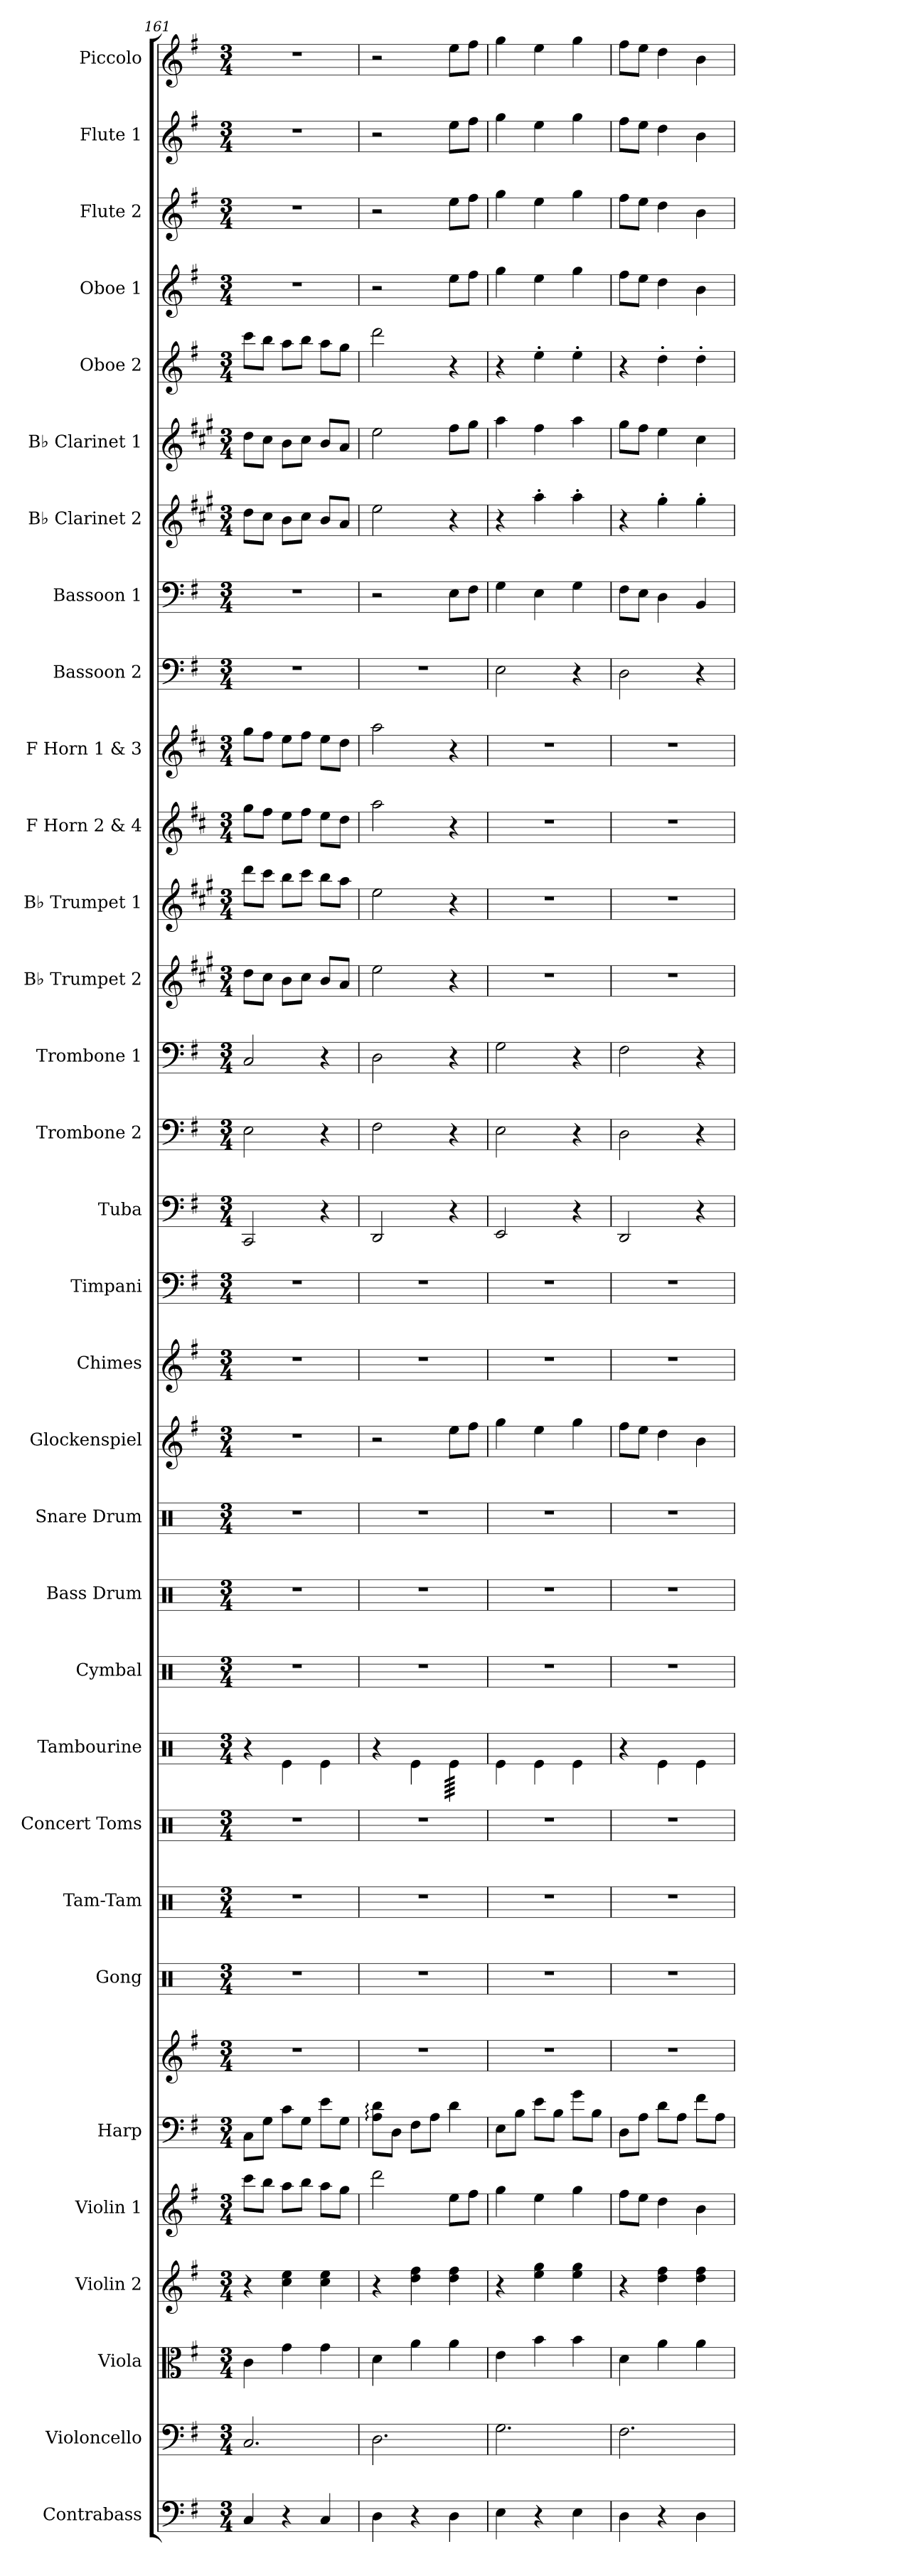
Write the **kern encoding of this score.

**kern	**kern	**kern	**kern	**kern	**kern	**kern	**kern	**kern	**kern	**kern	**kern	**kern	**kern	**kern	**kern	**kern	**kern	**kern	**kern	**kern	**kern	**kern	**kern	**kern	**kern	**kern	**kern	**kern	**kern	**kern	**kern	**kern
*part32	*part31	*part30	*part29	*part28	*part27	*part27	*part26	*part25	*part24	*part23	*part22	*part21	*part20	*part19	*part18	*part17	*part16	*part15	*part14	*part13	*part12	*part11	*part10	*part9	*part8	*part7	*part6	*part5	*part4	*part3	*part2	*part1
*staff33	*staff32	*staff31	*staff30	*staff29	*staff28	*staff27	*staff26	*staff25	*staff24	*staff23	*staff22	*staff21	*staff20	*staff19	*staff18	*staff17	*staff16	*staff15	*staff14	*staff13	*staff12	*staff11	*staff10	*staff9	*staff8	*staff7	*staff6	*staff5	*staff4	*staff3	*staff2	*staff1
*I"Contrabass	*I"Violoncello	*I"Viola	*I"Violin 2	*I"Violin 1	*I"Harp	*	*I"Gong	*I"Tam-Tam	*I"Concert Toms	*I"Tambourine	*I"Cymbal	*I"Bass Drum	*I"Snare Drum	*I"Glockenspiel	*I"Chimes	*I"Timpani	*I"Tuba	*I"Trombone 2	*I"Trombone 1	*I"B♭ Trumpet 2	*I"B♭ Trumpet 1	*I"F Horn 2 &amp; 4	*I"F Horn 1 &amp; 3	*I"Bassoon 2	*I"Bassoon 1	*I"B♭ Clarinet 2	*I"B♭ Clarinet 1	*I"Oboe 2	*I"Oboe 1	*I"Flute 2	*I"Flute 1	*I"Piccolo
*I'Cb.	*I'Vc.	*I'Vla.	*I'Vln. 2	*I'Vln. 1	*I'Hrp.	*	*I'Gong	*I'Tam	*I'C. Toms	*I'Tamb.	*I'Cym.	*I'B. Dr.	*I'Sn. Dr.	*I'Glock.	*I'Cme.	*I'Timp.	*I'Tba.	*I'Tbn. 2	*I'Tbn. 1	*I'B♭ Tpt. 2	*I'B♭ Tpt. 1	*I'F Hn. 2 4	*I'F Hn. 1 3	*I'Bsn. 2	*I'Bsn. 1	*I'B♭ Cl. 2	*I'B♭ Cl. 1	*I'Ob. 2	*I'Ob. 1	*I'Fl. 2	*I'Fl. 1	*I'Picc.
*clefF4	*clefF4	*clefC3	*clefG2	*clefG2	*clefF4	*clefG2	*clefX	*clefX	*clefX	*clefX	*clefX	*clefX	*clefX	*clefG2	*clefG2	*clefF4	*clefF4	*clefF4	*clefF4	*clefG2	*clefG2	*clefG2	*clefG2	*clefF4	*clefF4	*clefG2	*clefG2	*clefG2	*clefG2	*clefG2	*clefG2	*clefG2
*ITrd7c12	*	*	*	*	*	*	*	*	*	*	*	*	*	*ITrd-14c-24	*	*	*	*	*	*ITrd1c2	*ITrd1c2	*ITrd4c7	*ITrd4c7	*	*	*ITrd1c2	*ITrd1c2	*	*	*	*	*ITrd-7c-12
*k[f#]	*k[f#]	*k[f#]	*k[f#]	*k[f#]	*k[f#]	*k[f#]	*k[]	*k[]	*k[]	*k[]	*k[]	*k[]	*k[]	*k[f#]	*k[f#]	*k[f#]	*k[f#]	*k[f#]	*k[f#]	*k[f#]	*k[f#]	*k[f#]	*k[f#]	*k[f#]	*k[f#]	*k[f#]	*k[f#]	*k[f#]	*k[f#]	*k[f#]	*k[f#]	*k[f#]
*M3/4	*M3/4	*M3/4	*M3/4	*M3/4	*M3/4	*M3/4	*M3/4	*M3/4	*M3/4	*M3/4	*M3/4	*M3/4	*M3/4	*M3/4	*M3/4	*M3/4	*M3/4	*M3/4	*M3/4	*M3/4	*M3/4	*M3/4	*M3/4	*M3/4	*M3/4	*M3/4	*M3/4	*M3/4	*M3/4	*M3/4	*M3/4	*M3/4
=161	=161	=161	=161	=161	=161	=161	=161	=161	=161	=161	=161	=161	=161	=161	=161	=161	=161	=161	=161	=161	=161	=161	=161	=161	=161	=161	=161	=161	=161	=161	=161	=161
4CC/	2.C/	4c\	4r	8ccc\L	8C\L	2.r	2.r	2.r	2.r	4r	2.r	2.r	2.r	2.r	2.r	2.r	2CC/	2E\	2C/	8cc\L	8ccc\L	8cc\L	8cc\L	2.r	2.r	8cc\L	8cc\L	8ccc\L	2.r	2.r	2.r	2.r
.	.	.	.	8bb\J	8G\J	.	.	.	.	.	.	.	.	.	.	.	.	.	.	8b\J	8bb\J	8b\J	8b\J	.	.	8b\J	8b\J	8bb\J	.	.	.	.
4r	.	4g\	4cc\ 4ee\	8aa\L	8c\L	.	.	.	.	4Re\	.	.	.	.	.	.	.	.	.	8a\L	8aa\L	8a\L	8a\L	.	.	8a\L	8a\L	8aa\L	.	.	.	.
.	.	.	.	8bb\J	8G\J	.	.	.	.	.	.	.	.	.	.	.	.	.	.	8b\J	8bb\J	8b\J	8b\J	.	.	8b\J	8b\J	8bb\J	.	.	.	.
4CC/	.	4g\	4cc\ 4ee\	8aa\L	8e\L	.	.	.	.	4Re\	.	.	.	.	.	.	4r	4r	4r	8a/L	8aa\L	8a\L	8a\L	.	.	8a/L	8a/L	8aa\L	.	.	.	.
.	.	.	.	8gg\J	8G\J	.	.	.	.	.	.	.	.	.	.	.	.	.	.	8g/J	8gg\J	8g\J	8g\J	.	.	8g/J	8g/J	8gg\J	.	.	.	.
=162	=162	=162	=162	=162	=162	=162	=162	=162	=162	=162	=162	=162	=162	=162	=162	=162	=162	=162	=162	=162	=162	=162	=162	=162	=162	=162	=162	=162	=162	=162	=162	=162
4DD\	2.D\	4d\	4r	2ddd\	8A\: 8d\:L	2.r	2.r	2.r	2.r	4r	2.r	2.r	2.r	2r	2.r	2.r	2DD/	2F#\	2D\	2dd\	2dd\	2dd\	2dd\	2.r	2r	2dd\	2dd\	2ddd\	2r	2r	2r	2r
.	.	.	.	.	8D\J	.	.	.	.	.	.	.	.	.	.	.	.	.	.	.	.	.	.	.	.	.	.	.	.	.	.	.
4r	.	4a\	4dd\ 4ff#\	.	8F#\L	.	.	.	.	4Re\	.	.	.	.	.	.	.	.	.	.	.	.	.	.	.	.	.	.	.	.	.	.
.	.	.	.	.	8A\J	.	.	.	.	.	.	.	.	.	.	.	.	.	.	.	.	.	.	.	.	.	.	.	.	.	.	.
*	*	*	*	*	*	*	*	*	*	*tremolo	*	*	*	*	*	*	*	*	*	*	*	*	*	*	*	*	*	*	*	*	*	*
4DD\	.	4a\	4dd\ 4ff#\	8ee\L	4d\	.	.	.	.	64Re\LLLL	.	.	.	8eeee\L	.	.	4r	4r	4r	4r	4r	4r	4r	.	8E\L	4r	8ee\L	4r	8ee\L	8ee\L	8ee\L	8eee\L
.	.	.	.	.	.	.	.	.	.	64Re\	.	.	.	.	.	.	.	.	.	.	.	.	.	.	.	.	.	.	.	.	.	.
.	.	.	.	.	.	.	.	.	.	64Re\	.	.	.	.	.	.	.	.	.	.	.	.	.	.	.	.	.	.	.	.	.	.
.	.	.	.	.	.	.	.	.	.	64Re\	.	.	.	.	.	.	.	.	.	.	.	.	.	.	.	.	.	.	.	.	.	.
.	.	.	.	.	.	.	.	.	.	64Re\	.	.	.	.	.	.	.	.	.	.	.	.	.	.	.	.	.	.	.	.	.	.
.	.	.	.	.	.	.	.	.	.	64Re\	.	.	.	.	.	.	.	.	.	.	.	.	.	.	.	.	.	.	.	.	.	.
.	.	.	.	.	.	.	.	.	.	64Re\	.	.	.	.	.	.	.	.	.	.	.	.	.	.	.	.	.	.	.	.	.	.
.	.	.	.	.	.	.	.	.	.	64Re\	.	.	.	.	.	.	.	.	.	.	.	.	.	.	.	.	.	.	.	.	.	.
.	.	.	.	8ff#\J	.	.	.	.	.	64Re\	.	.	.	8ffff#\J	.	.	.	.	.	.	.	.	.	.	8F#\J	.	8ff#\J	.	8ff#\J	8ff#\J	8ff#\J	8fff#\J
.	.	.	.	.	.	.	.	.	.	64Re\	.	.	.	.	.	.	.	.	.	.	.	.	.	.	.	.	.	.	.	.	.	.
.	.	.	.	.	.	.	.	.	.	64Re\	.	.	.	.	.	.	.	.	.	.	.	.	.	.	.	.	.	.	.	.	.	.
.	.	.	.	.	.	.	.	.	.	64Re\	.	.	.	.	.	.	.	.	.	.	.	.	.	.	.	.	.	.	.	.	.	.
.	.	.	.	.	.	.	.	.	.	64Re\	.	.	.	.	.	.	.	.	.	.	.	.	.	.	.	.	.	.	.	.	.	.
.	.	.	.	.	.	.	.	.	.	64Re\	.	.	.	.	.	.	.	.	.	.	.	.	.	.	.	.	.	.	.	.	.	.
.	.	.	.	.	.	.	.	.	.	64Re\	.	.	.	.	.	.	.	.	.	.	.	.	.	.	.	.	.	.	.	.	.	.
.	.	.	.	.	.	.	.	.	.	64Re\JJJJ	.	.	.	.	.	.	.	.	.	.	.	.	.	.	.	.	.	.	.	.	.	.
*	*	*	*	*	*	*	*	*	*	*Xtremolo	*	*	*	*	*	*	*	*	*	*	*	*	*	*	*	*	*	*	*	*	*	*
!!LO:PB:g=z
=163	=163	=163	=163	=163	=163	=163	=163	=163	=163	=163	=163	=163	=163	=163	=163	=163	=163	=163	=163	=163	=163	=163	=163	=163	=163	=163	=163	=163	=163	=163	=163	=163
4EE\	2.G\	4e\	4r	4gg\	8E\L	2.r	2.r	2.r	2.r	4Re\	2.r	2.r	2.r	4gggg\	2.r	2.r	2EE/	2E\	2G\	2.r	2.r	2.r	2.r	2E\	4G\	4r	4gg\	4r	4gg\	4gg\	4gg\	4ggg\
.	.	.	.	.	8B\J	.	.	.	.	.	.	.	.	.	.	.	.	.	.	.	.	.	.	.	.	.	.	.	.	.	.	.
4r	.	4b\	4ee\ 4gg\	4ee\	8e\L	.	.	.	.	4Re\	.	.	.	4eeee\	.	.	.	.	.	.	.	.	.	.	4E\	4gg'\	4ee\	4ee'\	4ee\	4ee\	4ee\	4eee\
.	.	.	.	.	8B\J	.	.	.	.	.	.	.	.	.	.	.	.	.	.	.	.	.	.	.	.	.	.	.	.	.	.	.
4EE\	.	4b\	4ee\ 4gg\	4gg\	8g\L	.	.	.	.	4Re\	.	.	.	4gggg\	.	.	4r	4r	4r	.	.	.	.	4r	4G\	4gg'\	4gg\	4ee'\	4gg\	4gg\	4gg\	4ggg\
.	.	.	.	.	8B\J	.	.	.	.	.	.	.	.	.	.	.	.	.	.	.	.	.	.	.	.	.	.	.	.	.	.	.
=164	=164	=164	=164	=164	=164	=164	=164	=164	=164	=164	=164	=164	=164	=164	=164	=164	=164	=164	=164	=164	=164	=164	=164	=164	=164	=164	=164	=164	=164	=164	=164	=164
4DD\	2.F#\	4d\	4r	8ff#\L	8D\L	2.r	2.r	2.r	2.r	4r	2.r	2.r	2.r	8ffff#\L	2.r	2.r	2DD/	2D\	2F#\	2.r	2.r	2.r	2.r	2D\	8F#\L	4r	8ff#\L	4r	8ff#\L	8ff#\L	8ff#\L	8fff#\L
.	.	.	.	8ee\J	8A\J	.	.	.	.	.	.	.	.	8eeee\J	.	.	.	.	.	.	.	.	.	.	8E\J	.	8ee\J	.	8ee\J	8ee\J	8ee\J	8eee\J
4r	.	4a\	4dd\ 4ff#\	4dd\	8d\L	.	.	.	.	4Re\	.	.	.	4dddd\	.	.	.	.	.	.	.	.	.	.	4D\	4ff#'\	4dd\	4dd'\	4dd\	4dd\	4dd\	4ddd\
.	.	.	.	.	8A\J	.	.	.	.	.	.	.	.	.	.	.	.	.	.	.	.	.	.	.	.	.	.	.	.	.	.	.
4DD\	.	4a\	4dd\ 4ff#\	4b\	8f#\L	.	.	.	.	4Re\	.	.	.	4bbb\	.	.	4r	4r	4r	.	.	.	.	4r	4BB/	4ff#'\	4b\	4dd'\	4b\	4b\	4b\	4bb\
.	.	.	.	.	8A\J	.	.	.	.	.	.	.	.	.	.	.	.	.	.	.	.	.	.	.	.	.	.	.	.	.	.	.
=	=	=	=	=	=	=	=	=	=	=	=	=	=	=	=	=	=	=	=	=	=	=	=	=	=	=	=	=	=	=	=	=
*-	*-	*-	*-	*-	*-	*-	*-	*-	*-	*-	*-	*-	*-	*-	*-	*-	*-	*-	*-	*-	*-	*-	*-	*-	*-	*-	*-	*-	*-	*-	*-	*-
